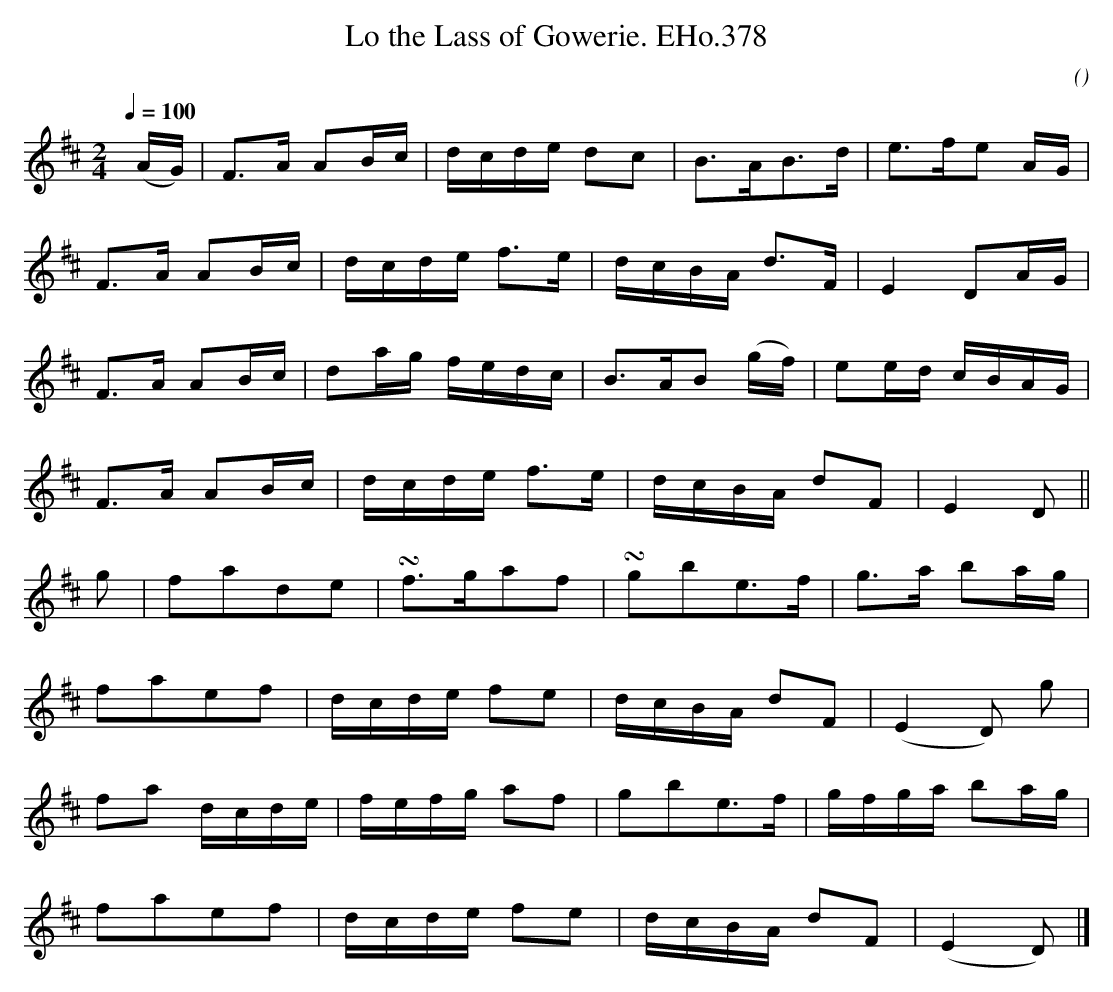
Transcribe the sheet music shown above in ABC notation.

X:1
T:Lo the Lass of Gowerie. EHo.378
M:2/4
L:1/8
Q:1/4=100
C:
O:
K:D
y(A/G/) | F>A AB/c/ | d/c/d/e/ dc | B>AB>d | e>fe A/G/ |
F>A AB/c/ | d/c/d/e/ f>e | d/c/B/A/ d>F | E2DA/G/ |
F>A AB/c/ | da/g/ f/e/d/c/ | B>AB (g/f/) | ee/d/ c/B/A/G/ |
F>A AB/c/ | d/c/d/e/ f>e | d/c/B/A/ dF | E2D ||
g | fade | !turn!f>gaf | !turn!gbe>f | g>a ba/g/ |
faef | d/c/d/e/ fe | d/c/B/A/ dF | (E2D) g |
fa d/c/d/e/ | f/e/f/g/ af | gbe>f | g/f/g/a/ ba/g/ |
faef | d/c/d/e/ fe | d/c/B/A/ dF | (E2D) |]
